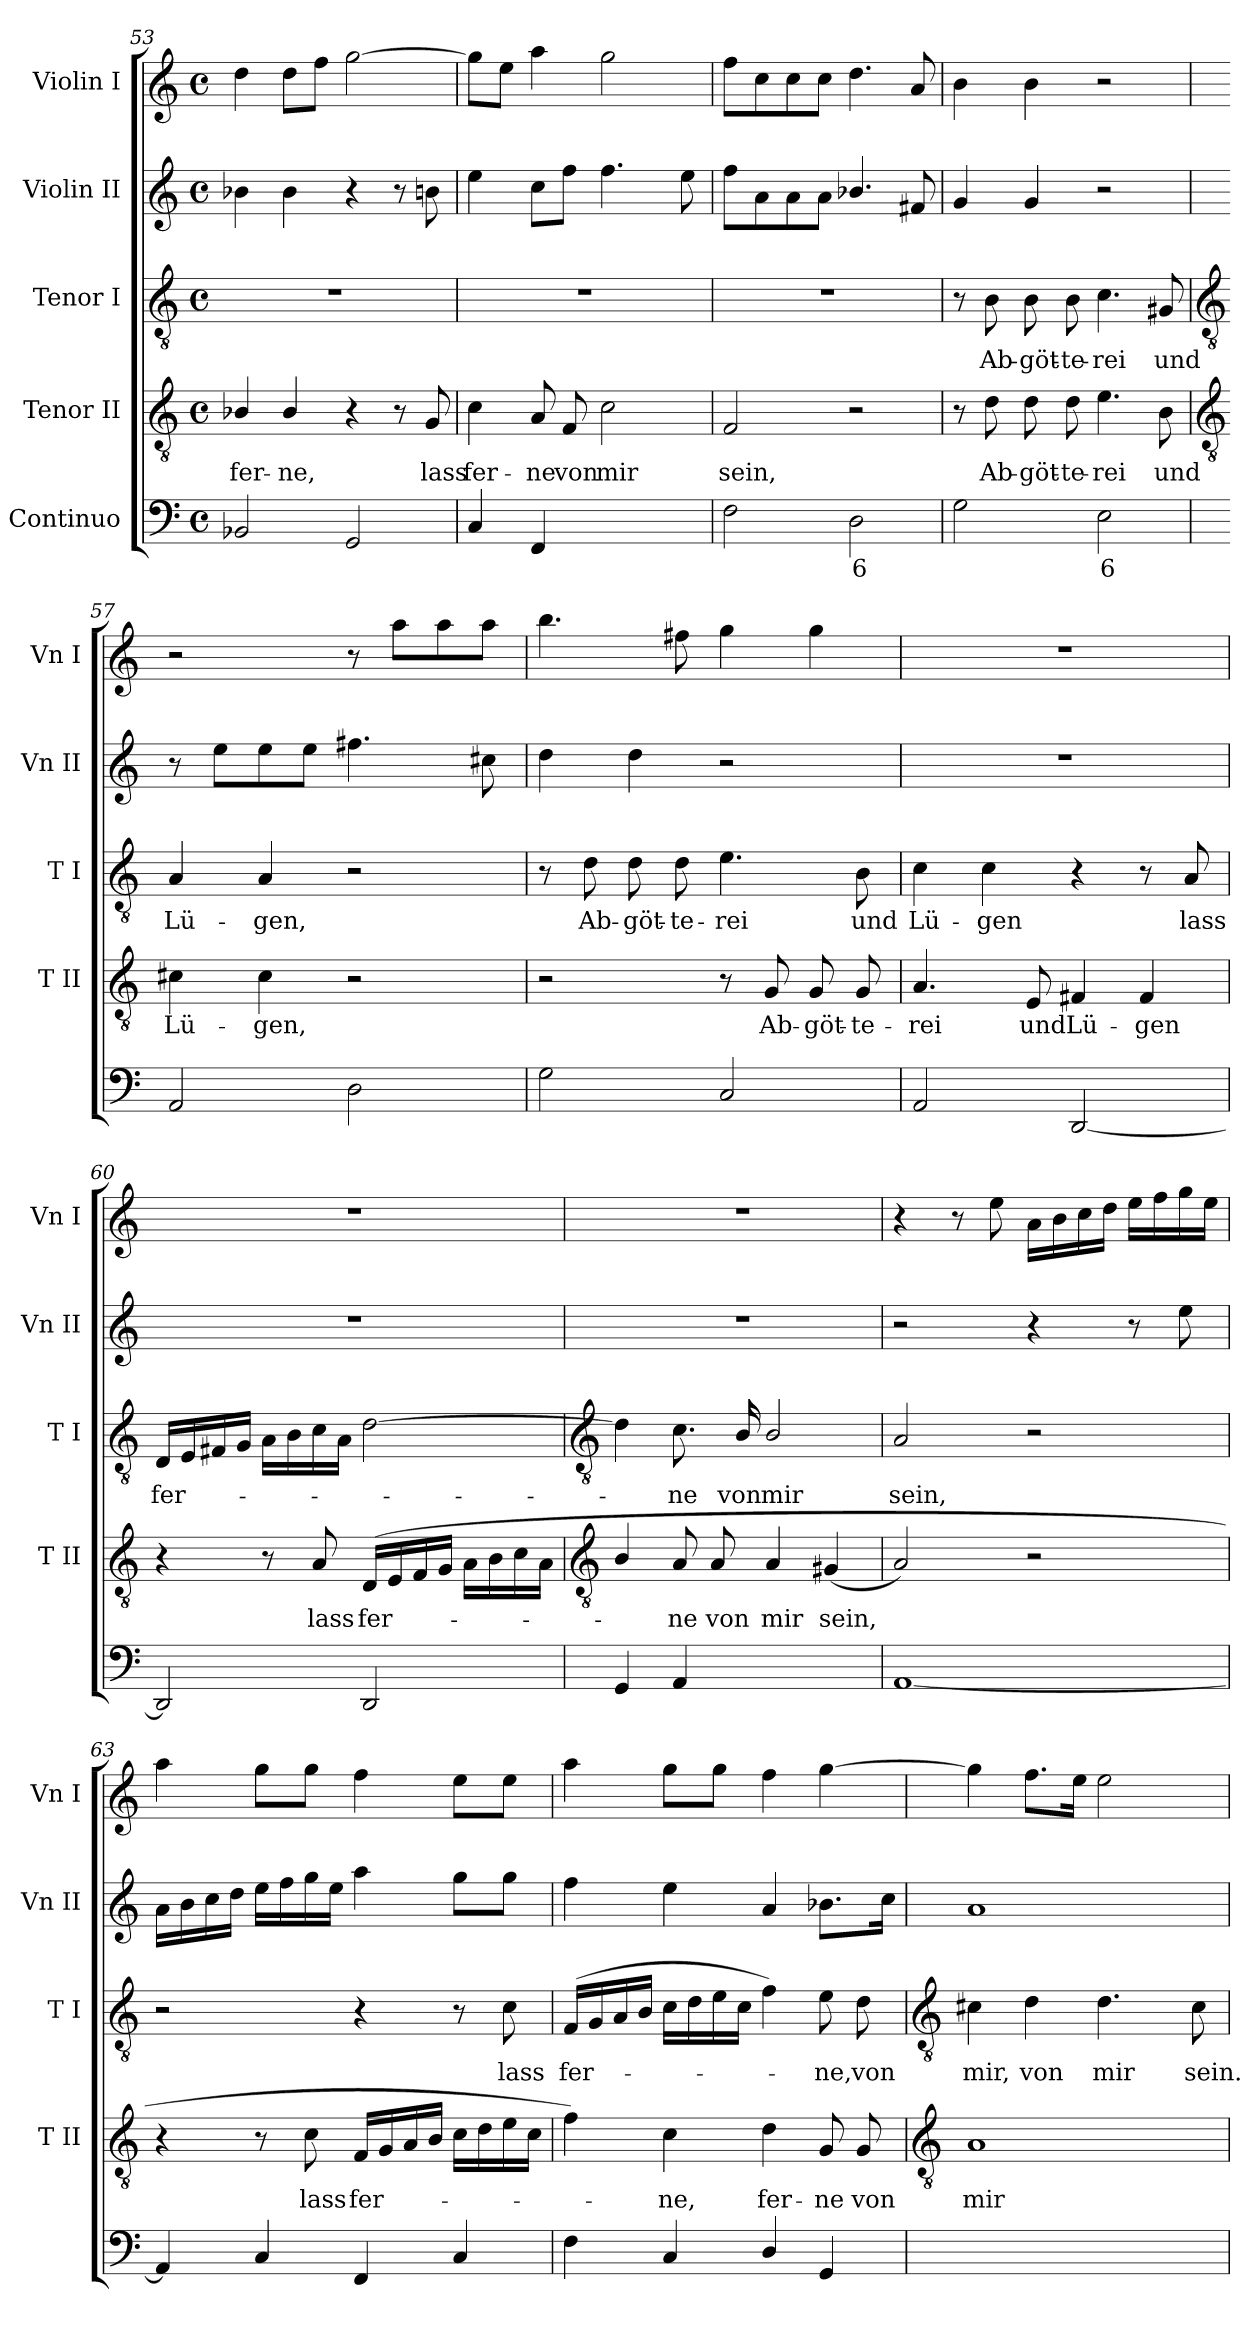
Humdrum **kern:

**kern	**text	**text	**kern	**text	**kern	**text	**kern	**kern
*part5	*part5	*part5	*part4	*part4	*part3	*part3	*part2	*part1
*staff5	*staff5	*staff5	*staff4	*staff4	*staff3	*staff3	*staff2	*staff1
*I"Continuo	*	*	*I"Tenor II	*	*I"Tenor I	*	*I"Violin II	*I"Violin I
*	*	*	*I'T II	*	*I'T I	*	*I'Vn II	*I'Vn I
*clefF4	*	*	*clefGv2	*	*clefGv2	*	*clefG2	*clefG2
*k[]	*	*	*k[]	*	*k[]	*	*k[]	*k[]
*C:	*	*	*C:	*	*C:	*	*C:	*C:
*M4/4	*	*	*M4/4	*	*M4/4	*	*M4/4	*M4/4
*met(c)	*	*	*met(c)	*	*met(c)	*	*met(c)	*met(c)
=53	=53	=53	=53	=53	=53	=53	=53	=53
!	!	!	!	!LO:LY:b	!	!	!	!
2BB-X	.	.	4B-X/	fer-	1r	.	4b-X	4dd
!	!	!	!	!LO:LY:b	!	!	!	!
.	.	.	4B-/	-ne,	.	.	4b-	8ddL
.	.	.	.	.	.	.	.	8ffJ
2GG	.	.	4r	.	.	.	4r	[2gg
.	.	.	8r	.	.	.	8r	.
!	!	!	!	!LO:LY:b	!	!	!	!
.	.	.	8G	lass	.	.	8bn	.
=54	=54	=54	=54	=54	=54	=54	=54	=54
!	!	!	!	!LO:LY:b	!	!	!	!
4C	.	.	4c	fer-	1r	.	4ee	8ggL]
.	.	.	.	.	.	.	.	8eeJ
!	!	!	!	!LO:LY:b	!	!	!	!
4FF	.	.	8A	-ne	.	.	8ccL	4aa
!	!	!	!	!LO:LY:b	!	!	!	!
.	.	.	8F	von	.	.	8ffJ	.
!	!LO:LY:b	!	!	!LO:LY:b	!	!	!	!
[4Cyy	4	.	2c	mir	.	.	4.ff	2gg
!	!LO:LY:b	!	!	!	!	!	!	!
4Cyy]	3	.	.	.	.	.	.	.
.	.	.	.	.	.	.	8ee	.
=55	=55	=55	=55	=55	=55	=55	=55	=55
!	!	!	!	!LO:LY:b	!	!	!	!
2F	.	.	2F	sein,	1r	.	8ffL	8ffL
.	.	.	.	.	.	.	8a	8cc
.	.	.	.	.	.	.	8a	8cc
.	.	.	.	.	.	.	8aJ	8ccJ
!	!LO:LY:b	!	!	!	!	!	!	!
2D	6	.	2r	.	.	.	4.b-X/	4.dd
.	.	.	.	.	.	.	8f#X	8a
=56	=56	=56	=56	=56	=56	=56	=56	=56
2G	.	.	8r	.	8r	.	4g	4b
!	!	!	!	!LO:LY:b	!	!LO:LY:b	!	!
.	.	.	8d	Ab-	8B	Ab-	.	.
!	!	!	!	!LO:LY:b	!	!LO:LY:b	!	!
.	.	.	8d	-göt-	8B	-göt-	4g	4b
!	!	!	!	!LO:LY:b	!	!LO:LY:b	!	!
.	.	.	8d	-te-	8B	-te-	.	.
!	!LO:LY:b	!	!	!LO:LY:b	!	!LO:LY:b	!	!
2E	6	.	4.e	-rei	4.c	-rei	2r	2r
!	!	!	!	!LO:LY:b	!	!LO:LY:b	!	!
.	.	.	8B	und	8G#X	und	.	.
!!LO:LB:g=z
=57	=57	=57	=57	=57	=57	=57	=57	=57
*	*	*	*clefGv2	*	*clefGv2	*	*	*
!	!	!	!	!LO:LY:b	!	!LO:LY:b	!	!
2AA	.	.	4c#X	Lü-	4A	Lü-	8r	2r
.	.	.	.	.	.	.	8eeL	.
!	!	!	!	!LO:LY:b	!	!LO:LY:b	!	!
.	.	.	4c#	-gen,	4A	-gen,	8ee	.
.	.	.	.	.	.	.	8eeJ	.
2D	.	.	2r	.	2r	.	4.ff#X	8r
.	.	.	.	.	.	.	.	8aaL
.	.	.	.	.	.	.	.	8aa
.	.	.	.	.	.	.	8cc#X	8aaJ
=58	=58	=58	=58	=58	=58	=58	=58	=58
2G	.	.	2r	.	8r	.	4dd	4.bb
!	!	!	!	!	!	!LO:LY:b	!	!
.	.	.	.	.	8d	Ab-	.	.
!	!	!	!	!	!	!LO:LY:b	!	!
.	.	.	.	.	8d	-göt-	4dd	.
!	!	!	!	!	!	!LO:LY:b	!	!
.	.	.	.	.	8d	-te-	.	8ff#X
!	!	!	!	!	!	!LO:LY:b	!	!
2C	.	.	8r	.	4.e	-rei	2r	4gg
!	!	!	!	!LO:LY:b	!	!	!	!
.	.	.	8G	Ab-	.	.	.	.
!	!	!	!	!LO:LY:b	!	!	!	!
.	.	.	8G	-göt-	.	.	.	4gg
!	!	!	!	!LO:LY:b	!	!LO:LY:b	!	!
.	.	.	8G	-te-	8B	und	.	.
=59	=59	=59	=59	=59	=59	=59	=59	=59
!	!	!	!	!LO:LY:b	!	!LO:LY:b	!	!
2AA	.	.	4.A	-rei	4c	Lü-	1r	1r
!	!	!	!	!	!	!LO:LY:b	!	!
.	.	.	.	.	4c	-gen	.	.
!	!	!	!	!LO:LY:b	!	!	!	!
.	.	.	8E	und	.	.	.	.
!	!	!	!	!LO:LY:b	!	!	!	!
[2DD	.	.	4F#X	Lü-	4r	.	.	.
!	!	!	!	!LO:LY:b	!	!	!	!
.	.	.	4F#	-gen	8r	.	.	.
!	!	!	!	!	!	!LO:LY:b	!	!
.	.	.	.	.	8A	lass	.	.
=60	=60	=60	=60	=60	=60	=60	=60	=60
!	!	!	!	!	!	!LO:LY:b	!	!
2DD]	.	.	4r	.	16DLL	fer-	1r	1r
.	.	.	.	.	16E	.	.	.
.	.	.	.	.	16F#X	.	.	.
.	.	.	.	.	16GJJ	.	.	.
.	.	.	8r	.	16ALL	.	.	.
.	.	.	.	.	16B	.	.	.
!	!	!	!	!LO:LY:b	!	!	!	!
.	.	.	8A	lass	16c	.	.	.
.	.	.	.	.	16AJJ	.	.	.
!	!	!	!	!LO:LY:b	!	!	!	!
2DD	.	.	(<16DLL	fer-	[2d	.	.	.
.	.	.	16E	.	.	.	.	.
.	.	.	16F	.	.	.	.	.
.	.	.	16GJJ	.	.	.	.	.
.	.	.	16ALL	.	.	.	.	.
.	.	.	16B	.	.	.	.	.
.	.	.	16c	.	.	.	.	.
.	.	.	16AJJ	.	.	.	.	.
!!LO:LB:g=z
=61	=61	=61	=61	=61	=61	=61	=61	=61
*	*	*	*clefGv2	*	*clefGv2	*	*	*
4GG	.	.	4B/	.	4d]	.	1r	1r
!	!	!	!	!LO:LY:b	!	!LO:LY:b	!	!
4AA	.	.	8A	ne	8.c	ne	.	.
!	!	!	!	!LO:LY:b	!	!	!	!
.	.	.	8A	von	.	.	.	.
!	!	!	!	!	!	!LO:LY:b	!	!
.	.	.	.	.	16B/	von	.	.
!	!LO:LY:b	!	!	!LO:LY:b	!	!LO:LY:b	!	!
[4Eyy	4	.	4A	mir	2B/	mir	.	.
!	!	!	!	!LO:LY:b	!	!	!	!
4Eyy]	.	.	(<4G#X	sein,	.	.	.	.
=62	=62	=62	=62	=62	=62	=62	=62	=62
!	!	!	!	!	!	!LO:LY:b	!	!
[1AA	.	.	2A)	.	2A	sein,	2r	4r
.	.	.	.	.	.	.	.	8r
.	.	.	.	.	.	.	.	8ee
.	.	.	2r	.	2r	.	4r	16aLL
.	.	.	.	.	.	.	.	16b
.	.	.	.	.	.	.	.	16cc
.	.	.	.	.	.	.	.	16ddJJ
.	.	.	.	.	.	.	8r	16eeLL
.	.	.	.	.	.	.	.	16ff
.	.	.	.	.	.	.	8ee	16gg
.	.	.	.	.	.	.	.	16eeJJ
=63	=63	=63	=63	=63	=63	=63	=63	=63
4AA]	.	.	4r	.	2r	.	16aLL	4aa
.	.	.	.	.	.	.	16b	.
.	.	.	.	.	.	.	16cc	.
.	.	.	.	.	.	.	16ddJJ	.
4C	.	.	8r	.	.	.	16eeLL	8ggL
.	.	.	.	.	.	.	16ff	.
!	!	!	!	!LO:LY:b	!	!	!	!
.	.	.	8c	lass	.	.	16gg	8ggJ
.	.	.	.	.	.	.	16eeJJ	.
!	!	!	!	!LO:LY:b	!	!	!	!
4FF	.	.	16FLL	fer-	4r	.	4aa	4ff
.	.	.	16G	.	.	.	.	.
.	.	.	16A	.	.	.	.	.
.	.	.	16BJJ	.	.	.	.	.
4C	.	.	16cLL	.	8r	.	8ggL	8eeL
.	.	.	16d	.	.	.	.	.
!	!	!	!	!	!	!LO:LY:b	!	!
.	.	.	16e	.	8c	lass	8ggJ	8eeJ
.	.	.	16cJJ	.	.	.	.	.
=64	=64	=64	=64	=64	=64	=64	=64	=64
!	!	!	!	!	!	!LO:LY:b	!	!
4F	.	.	4f)	.	(>16FLL	fer-	4ff	4aa
.	.	.	.	.	16G	.	.	.
.	.	.	.	.	16A	.	.	.
.	.	.	.	.	16BJJ	.	.	.
!	!	!	!	!LO:LY:b	!	!	!	!
4C	.	.	4c	ne,	16cLL	.	4ee	8ggL
.	.	.	.	.	16d	.	.	.
.	.	.	.	.	16e	.	.	8ggJ
.	.	.	.	.	16cJJ	.	.	.
!	!	!	!	!LO:LY:b	!	!	!	!
4D/	.	.	4d	fer-	4f)	.	4a	4ff
!	!	!	!	!LO:LY:b	!	!LO:LY:b	!	!
4GG	.	.	8G	-ne	8e	ne,	8.b-XL	[4gg
!	!	!	!	!LO:LY:b	!	!LO:LY:b	!	!
.	.	.	8G	von	8d	von	.	.
.	.	.	.	.	.	.	16ccJ	.
!!LO:LB:g=z
=65	=65	=65	=65	=65	=65	=65	=65	=65
*	*	*	*clefGv2	*	*clefGv2	*	*	*
!	!LO:LY:b	!	!	!LO:LY:b	!	!LO:LY:b	!	!
[4AAyy	7	.	1A	mir	4c#X	mir,	1a	4gg]
!	!LO:LY:b	!LO:LY:b	!	!	!	!LO:LY:b	!	!
4AAyy_	6	4	.	.	4d	von	.	8.ffL
.	.	.	.	.	.	.	.	16eeJ
!	!	!LO:LY:b	!	!	!	!LO:LY:b	!	!
4AAyy_	.	4	.	.	4.d	mir	.	2ee
4AAyy]	.	.	.	.	.	.	.	.
!	!	!	!	!	!	!LO:LY:b	!	!
.	.	.	.	.	8c#L	sein.	.	.
=	=	=	=	=	=	=	=	=
*-	*-	*-	*-	*-	*-	*-	*-	*-
